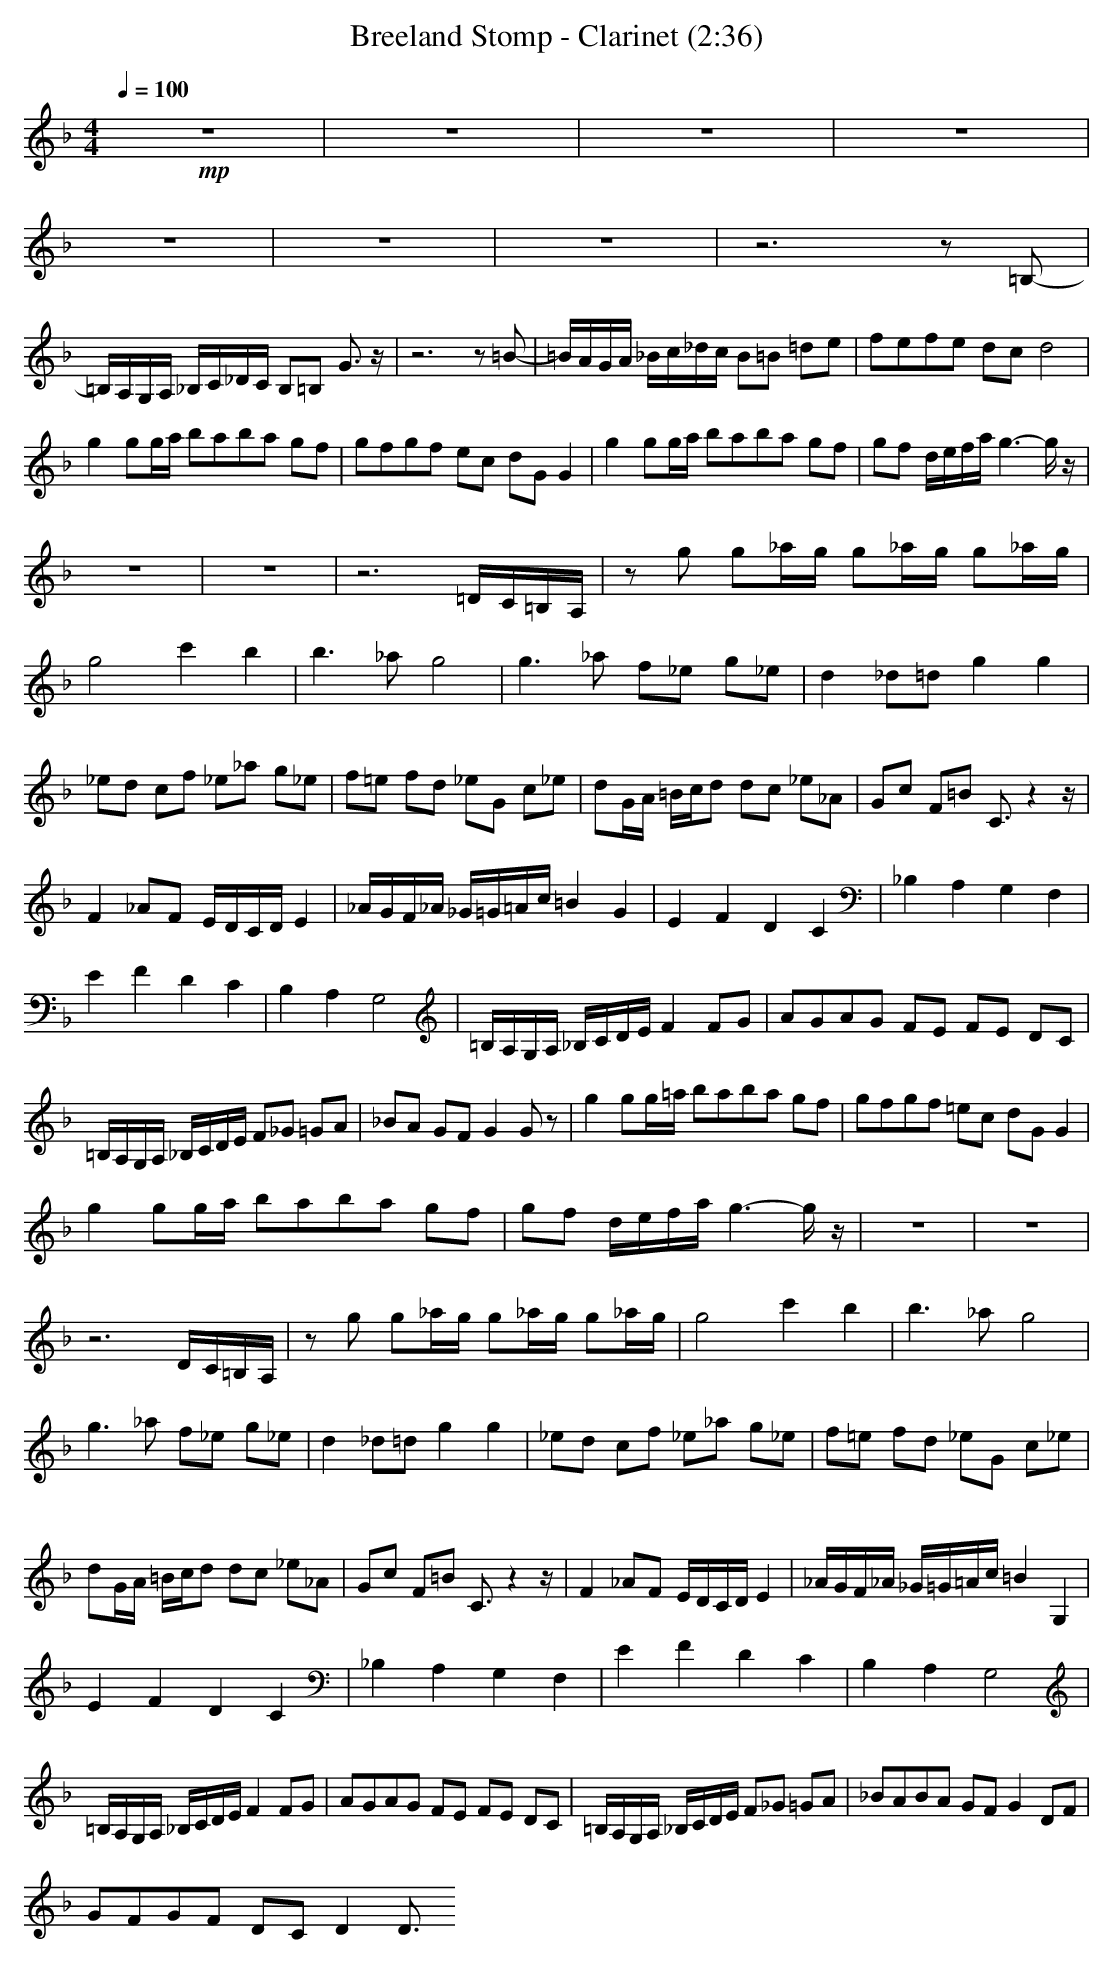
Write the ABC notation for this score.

X:1
T:Breeland Stomp - Clarinet (2:36)
M:4/4
L:1/8
Q:1/4=100
K:F
+mp+
z8|z8|z8|z8|
z8|z8|z8|z6 z=B,-|
=B,/2A,/2G,/2A,/2 _B,/2C/2_D/2C/2 B,=B, G3/2z/2|z6 z=B-|=B/2A/2G/2A/2 _B/2c/2_d/2c/2 B=B =de|fe/3f/3e/3 dc d4|
g2 gg/2a/2 ba/3b/3a/3 gf|gf/3g/3f/3 ec dG G2|g2 gg/2a/2 ba/3b/3a/3 gf|gf d/2e/2f/2a/2 g3-g/2z/2|
z8|z8|z6 =D/2C/2=B,/2A,/2|zg g_a/2g/2 g_a/2g/2 g_a/2g/2|
g4 c'2 b2|b3_a g4|g3_a f_e g_e|d2 _d=d g2 g2|
_ed cf _e_a g_e|f=e fd _eG c_e|dG/2A/2 =B/2c/2d dc _e_A|Gc F=B C3/2z2z/2|
F2 _AF E/2D/2C/2D/2 E2|_A/2G/2F/2_A/2 _G/2=G/2=A/2c/2 =B2 G2|E2 F2 D2 C2|_B,2 A,2 G,2 F,2|
E2 F2 D2 C2|B,2 A,2 G,4|=B,/2A,/2G,/2A,/2 _B,/2C/2D/2E/2 F2 FG|AG/3A/3G/3 FE FE DC|
=B,/2A,/2G,/2A,/2 _B,/2C/2D/2E/2 F_G =GA|_BA GF G2 Gz|g2 gg/2=a/2 ba/3b/3a/3 gf|gf/3g/3f/3 =ec dG G2|
g2 gg/2a/2 ba/3b/3a/3 gf|gf d/2e/2f/2a/2 g3-g/2z/2|z8|z8|
z6 D/2C/2=B,/2A,/2|zg g_a/2g/2 g_a/2g/2 g_a/2g/2|g4 c'2 b2|b3_a g4|
g3_a f_e g_e|d2 _d=d g2 g2|_ed cf _e_a g_e|f=e fd _eG c_e|
dG/2A/2 =B/2c/2d dc _e_A|Gc F=B C3/2z2z/2|F2 _AF E/2D/2C/2D/2 E2|_A/2G/2F/2_A/2 _G/2=G/2=A/2c/2 =B2 G,2|
E2 F2 D2 C2|_B,2 A,2 G,2 F,2|E2 F2 D2 C2|B,2 A,2 G,4|
=B,/2A,/2G,/2A,/2 _B,/2C/2D/2E/2 F2 FG|AG/3A/3G/3 FE FE DC|=B,/2A,/2G,/2A,/2 _B,/2C/2D/2E/2 F_G =GA|_BA/3B/3A/3 GF G2 DF|
GF/3G/3F/3 DC D2 D3/2
